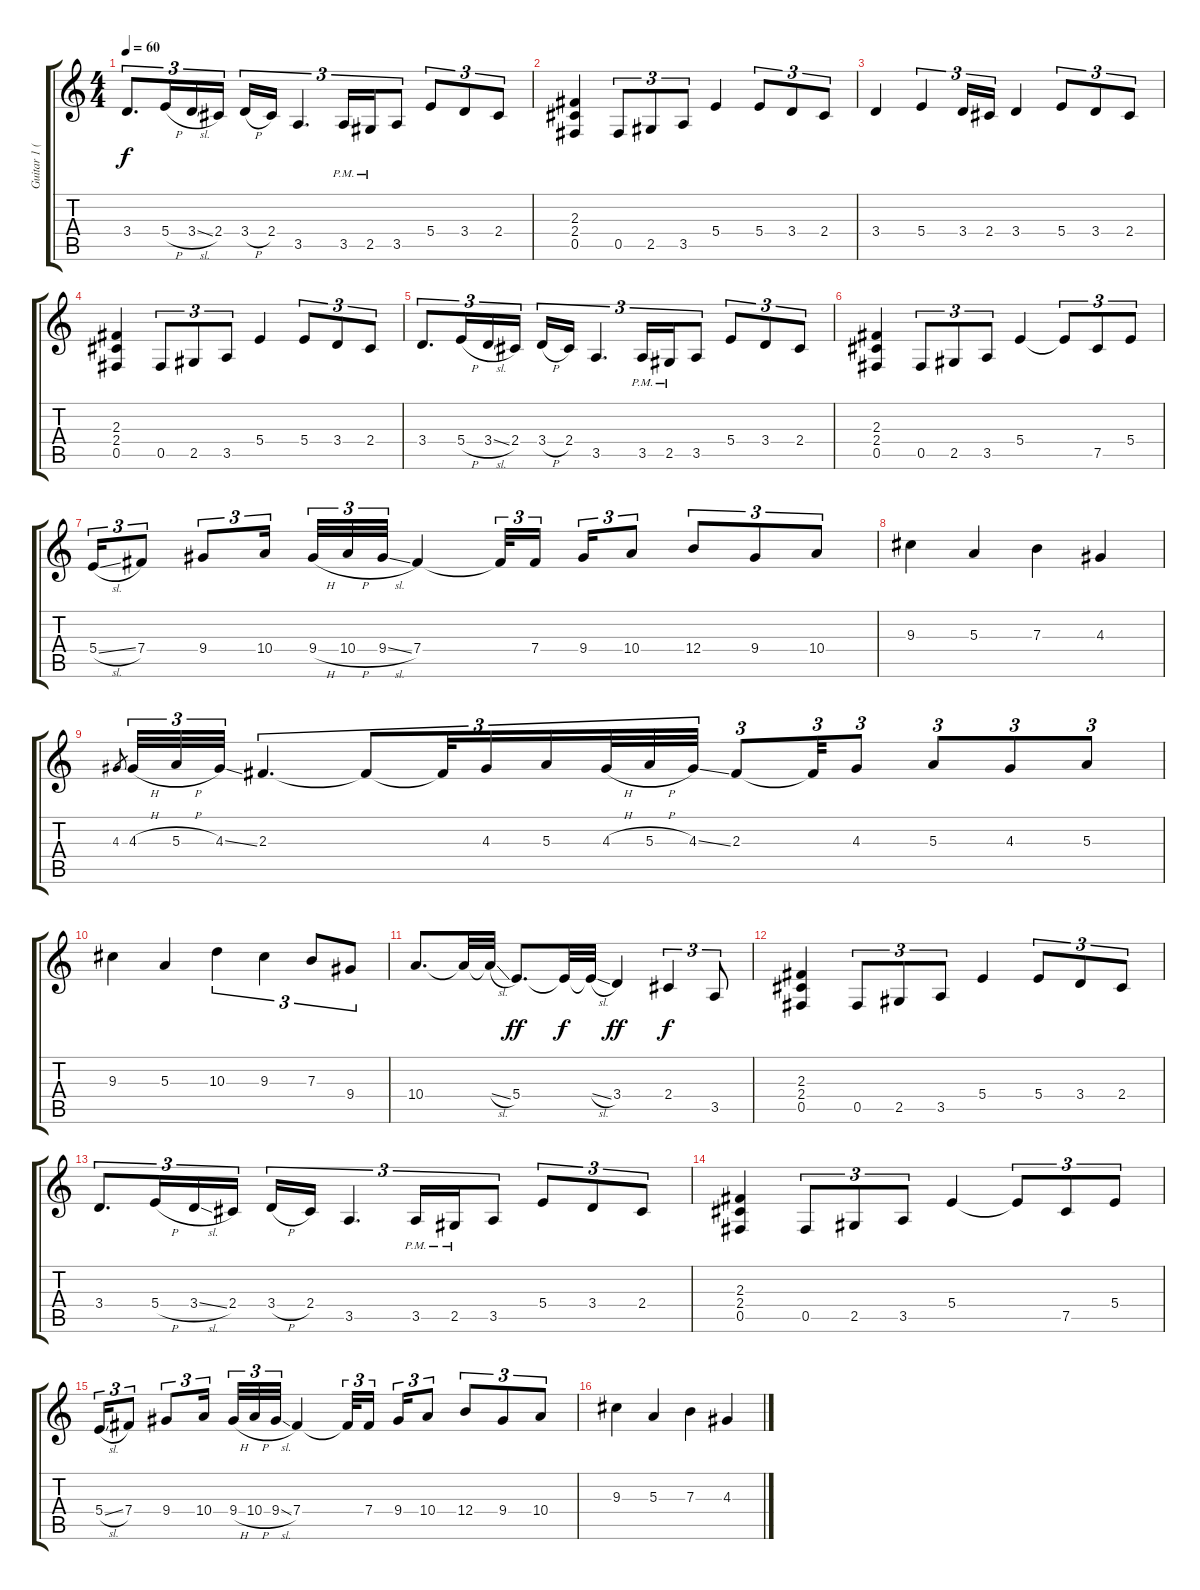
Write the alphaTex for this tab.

\track ("Guitar 1 (Distortion)" "Guitar 1 (") {instrument distortionguitar}
\staff {score tabs}
\tuning (Db4 Ab3 E3 B2 Gb2 Db2) {hide}
\ts (4 4)
\tempo 60
\clef g2
\ks c
3.4.8{d tu (3 2) dy f} 5.4{h}.16{tu (3 2)} 3.4{sl}.16{tu (3 2)} 2.4.16{tu (3 2)} 3.4{h}.16{tu (3 2)} 2.4.16{tu (3 2)} 3.5.4{d tu (3 2)} 3.5{pm}.16{tu (3 2)} 2.5{pm}.16{tu (3 2)} 3.5.8{tu (3 2)} 5.4.8{tu (3 2)} 3.4.8{tu (3 2)} 2.4.8{tu (3 2)} |
(2.3 2.4 0.5).4 0.5.8{tu (3 2)} 2.5.8{tu (3 2)} 3.5.8{tu (3 2)} 5.4.4 5.4.8{tu (3 2)} 3.4.8{tu (3 2)} 2.4.8{tu (3 2)} |
3.4.4 5.4.4{tu (3 2)} 3.4.16{tu (3 2)} 2.4.16{tu (3 2)} 3.4.4 5.4.8{tu (3 2)} 3.4.8{tu (3 2)} 2.4.8{tu (3 2)} |
(2.3 2.4 0.5).4 0.5.8{tu (3 2)} 2.5.8{tu (3 2)} 3.5.8{tu (3 2)} 5.4.4 5.4.8{tu (3 2)} 3.4.8{tu (3 2)} 2.4.8{tu (3 2)} |
3.4.8{d tu (3 2)} 5.4{h}.16{tu (3 2)} 3.4{sl}.16{tu (3 2)} 2.4.16{tu (3 2)} 3.4{h}.16{tu (3 2)} 2.4.16{tu (3 2)} 3.5.4{d tu (3 2)} 3.5{pm}.16{tu (3 2)} 2.5{pm}.16{tu (3 2)} 3.5.8{tu (3 2)} 5.4.8{tu (3 2)} 3.4.8{tu (3 2)} 2.4.8{tu (3 2)} |
(2.3 2.4 0.5).4 0.5.8{tu (3 2)} 2.5.8{tu (3 2)} 3.5.8{tu (3 2)} 5.4.4 5.4{t}.8{tu (3 2)} 7.5.8{tu (3 2)} 5.4.8{tu (3 2)} |
5.4{sl}.16{tu (3 2)} 7.4.8{tu (3 2)} 9.4.8{tu (3 2)} 10.4.16{tu (3 2)} 9.4{h}.32{tu (3 2)} 10.4{h}.32{tu (3 2)} 9.4{sl}.32{tu (3 2)} 7.4.4 7.4{t}.32{tu (3 2)} 7.4.16{tu (3 2) beam splitsecondary} 9.4.16{tu (3 2)} 10.4.8{tu (3 2)} 12.4.8{tu (3 2)} 9.4.8{tu (3 2)} 10.4.8{tu (3 2)} |
9.3.4 5.3.4 7.3.4 4.3.4 |
4.3.8{gr} 4.3{h}.32{tu (3 2)} 5.3{h}.32{tu (3 2)} 4.3{ss}.32{tu (3 2)} 2.3.4{d tu (3 2)} 2.3{t}.8{tu (3 2)} 2.3{t}.32{tu (3 2)} 4.3.16{tu (3 2)} 5.3.16{tu (3 2)} 4.3{h}.32{tu (3 2)} 5.3{h}.32{tu (3 2)} 4.3{ss}.32{tu (3 2)} 2.3.8{tu (3 2)} 2.3{t}.32{tu (3 2)} 4.3.8{tu (3 2)} 5.3.8{tu (3 2)} 4.3.8{tu (3 2)} 5.3.8{tu (3 2)} |
9.3.4 5.3.4 10.3.4{tu (3 2)} 9.3.4{tu (3 2)} 7.3.8{tu (3 2)} 9.4.8{tu (3 2)} |
10.4.8{d} 10.4{t}.32 10.4{sl t}.32 5.4.8{d dy ff} 5.4{t}.32{dy f} 5.4{sl t}.32 3.4.4{dy ff} 2.4.4{tu (3 2) dy f} 3.5.8{tu (3 2)} |
(2.3 2.4 0.5).4 0.5.8{tu (3 2)} 2.5.8{tu (3 2)} 3.5.8{tu (3 2)} 5.4.4 5.4.8{tu (3 2)} 3.4.8{tu (3 2)} 2.4.8{tu (3 2)} |
3.4.8{d tu (3 2)} 5.4{h}.16{tu (3 2)} 3.4{sl}.16{tu (3 2)} 2.4.16{tu (3 2)} 3.4{h}.16{tu (3 2)} 2.4.16{tu (3 2)} 3.5.4{d tu (3 2)} 3.5{pm}.16{tu (3 2)} 2.5{pm}.16{tu (3 2)} 3.5.8{tu (3 2)} 5.4.8{tu (3 2)} 3.4.8{tu (3 2)} 2.4.8{tu (3 2)} |
(2.3 2.4 0.5).4 0.5.8{tu (3 2)} 2.5.8{tu (3 2)} 3.5.8{tu (3 2)} 5.4.4 5.4{t}.8{tu (3 2)} 7.5.8{tu (3 2)} 5.4.8{tu (3 2)} |
5.4{sl}.16{tu (3 2)} 7.4.8{tu (3 2)} 9.4.8{tu (3 2)} 10.4.16{tu (3 2)} 9.4{h}.32{tu (3 2)} 10.4{h}.32{tu (3 2)} 9.4{sl}.32{tu (3 2)} 7.4.4 7.4{t}.32{tu (3 2)} 7.4.16{tu (3 2) beam splitsecondary} 9.4.16{tu (3 2)} 10.4.8{tu (3 2)} 12.4.8{tu (3 2)} 9.4.8{tu (3 2)} 10.4.8{tu (3 2)} |
9.3.4 5.3.4 7.3.4 4.3.4
